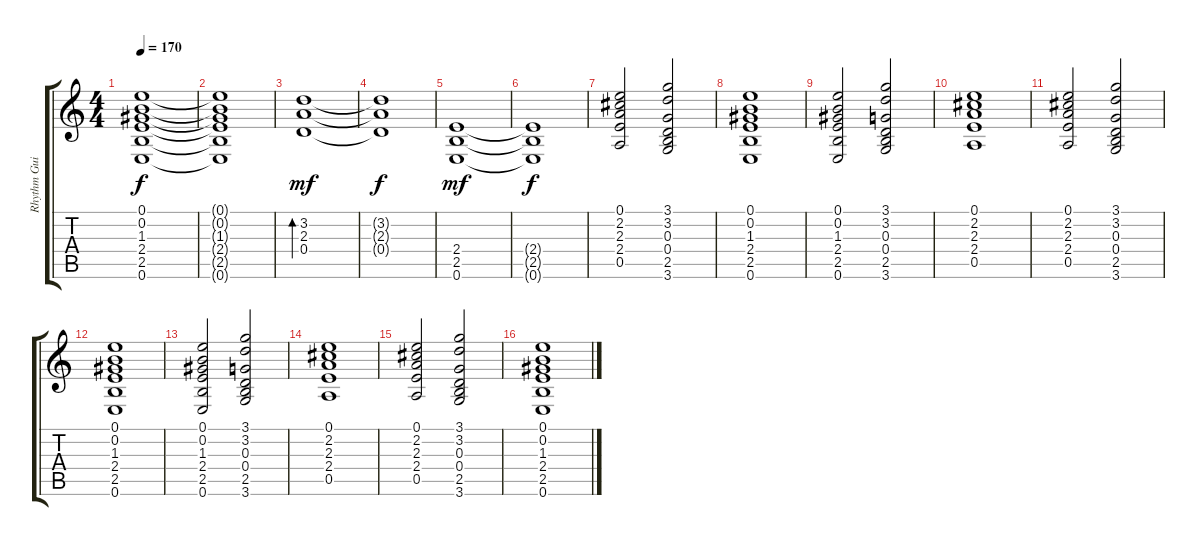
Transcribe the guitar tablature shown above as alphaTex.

\track ("Rhythm Guitar" "Rhythm Gui") {instrument acousticguitarsteel}
\staff {score tabs}
\tuning (E4 B3 G3 D3 A2 E2) {hide}
\ts (4 4)
\tempo 170
\clef g2
\ks c
(0.1{t} 0.2{t} 1.3{t} 2.4{t} 2.5{t} 0.6{t}).1{dy f} |
(0.1{t} 0.2{t} 1.3{t} 2.4{t} 2.5{t} 0.6{t}).1 |
(3.2 2.3 0.4).1{bd 120 dy mf} |
(3.2{t} 2.3{t} 0.4{t}).1{dy f} |
(2.4 2.5 0.6).1{dy mf} |
(2.4{t} 2.5{t} 0.6{t}).1{dy f} |
(0.1 2.2 2.3 2.4 0.5).2 (3.1 3.2 0.3 0.4 2.5 3.6).2 |
(0.1 0.2 1.3 2.4 2.5 0.6).1 |
(0.1 0.2 1.3 2.4 2.5 0.6).2 (3.1 3.2 0.3 0.4 2.5 3.6).2 |
(0.1 2.2 2.3 2.4 0.5).1 |
(0.1 2.2 2.3 2.4 0.5).2 (3.1 3.2 0.3 0.4 2.5 3.6).2 |
(0.1 0.2 1.3 2.4 2.5 0.6).1 |
(0.1 0.2 1.3 2.4 2.5 0.6).2 (3.1 3.2 0.3 0.4 2.5 3.6).2 |
(0.1 2.2 2.3 2.4 0.5).1 |
(0.1 2.2 2.3 2.4 0.5).2 (3.1 3.2 0.3 0.4 2.5 3.6).2 |
(0.1 0.2 1.3 2.4 2.5 0.6).1
